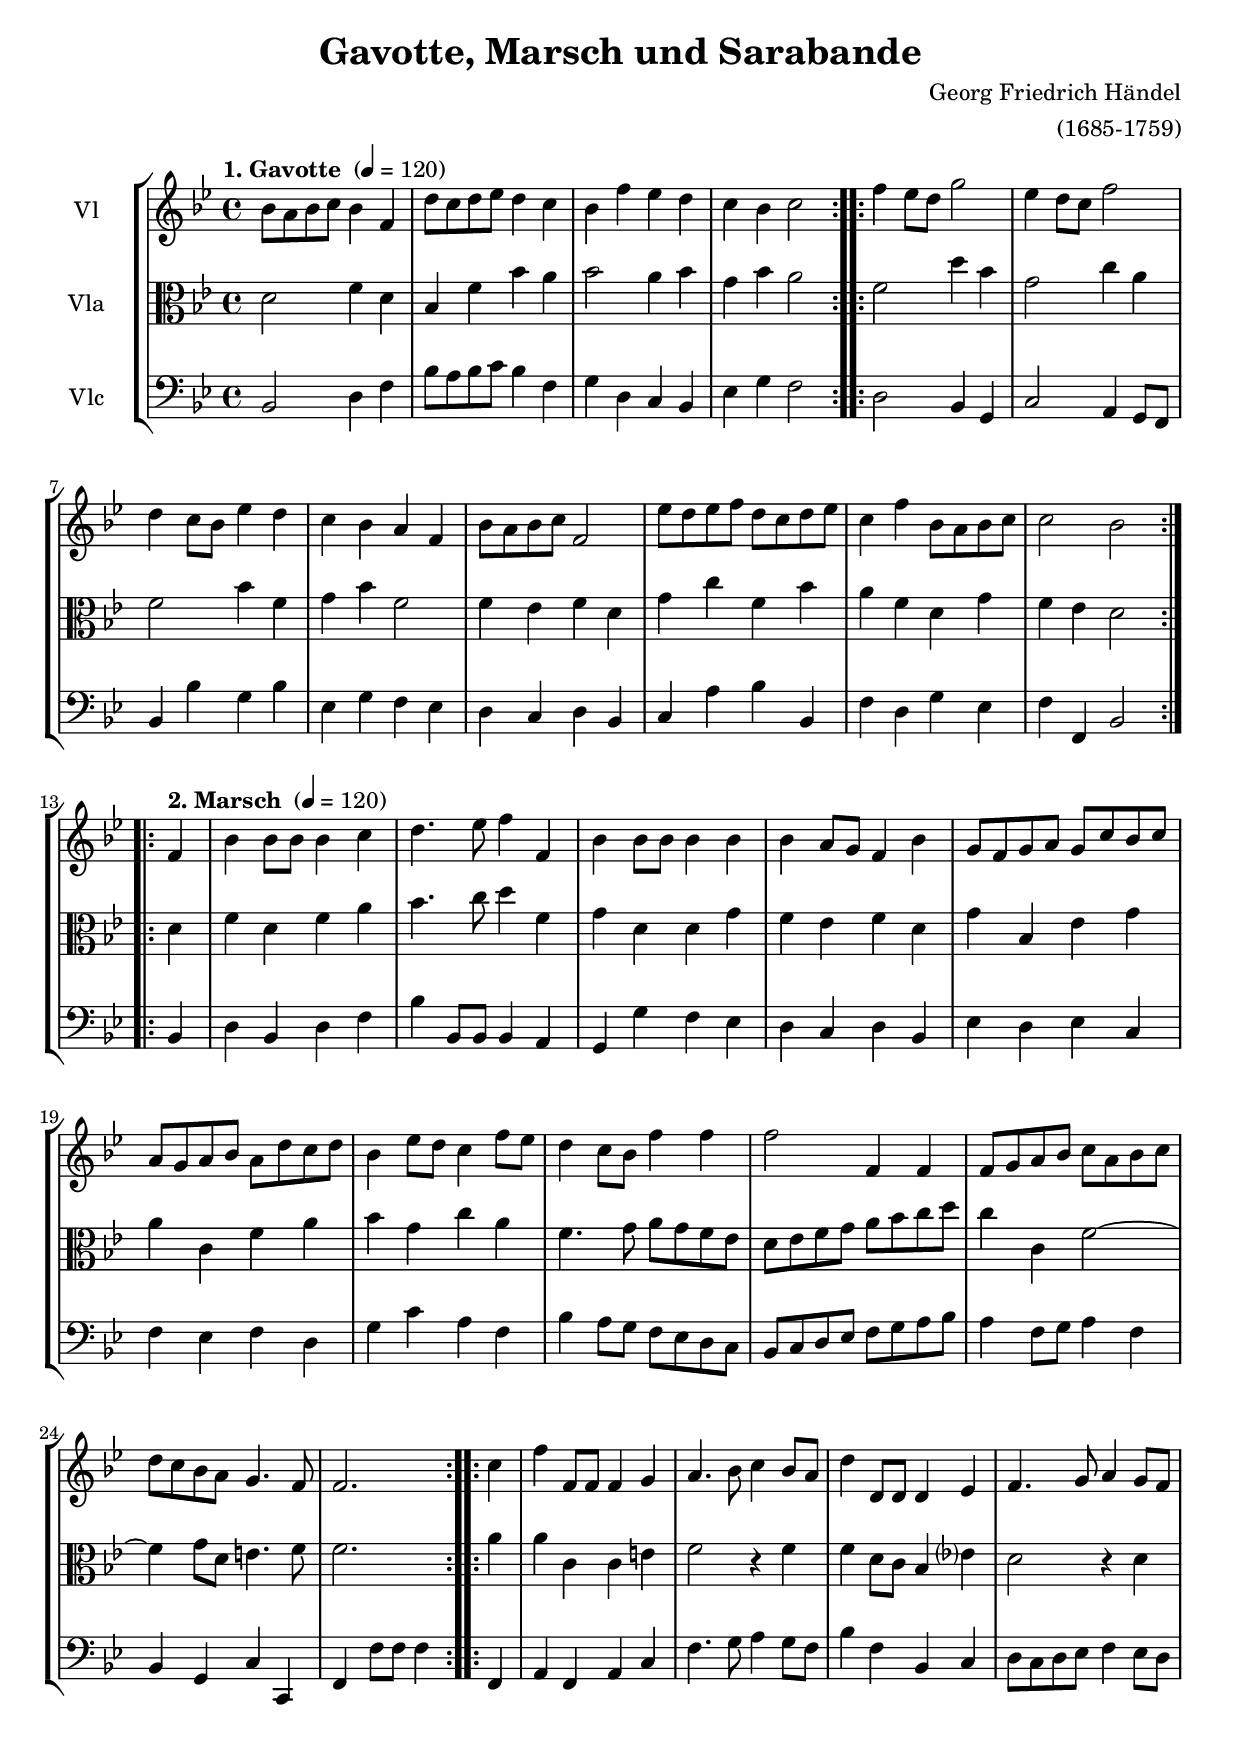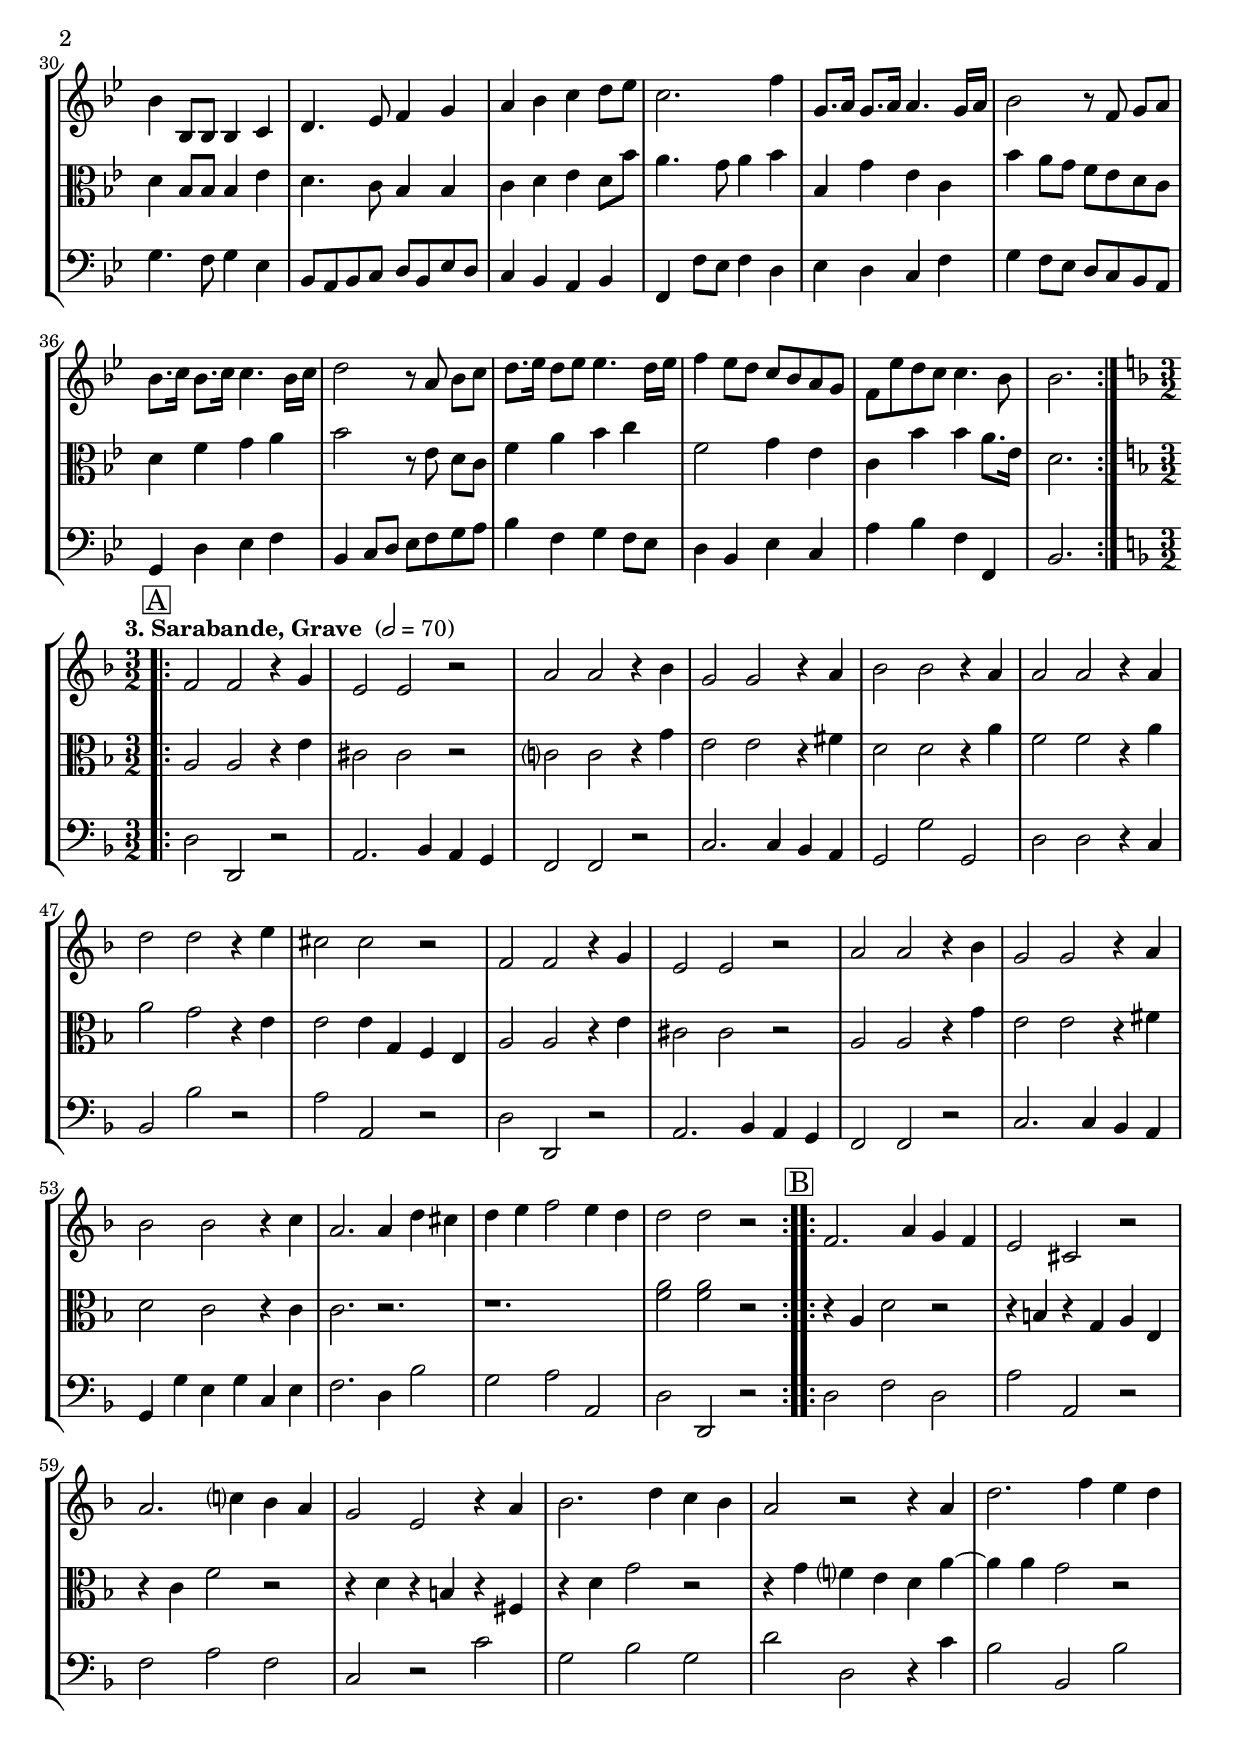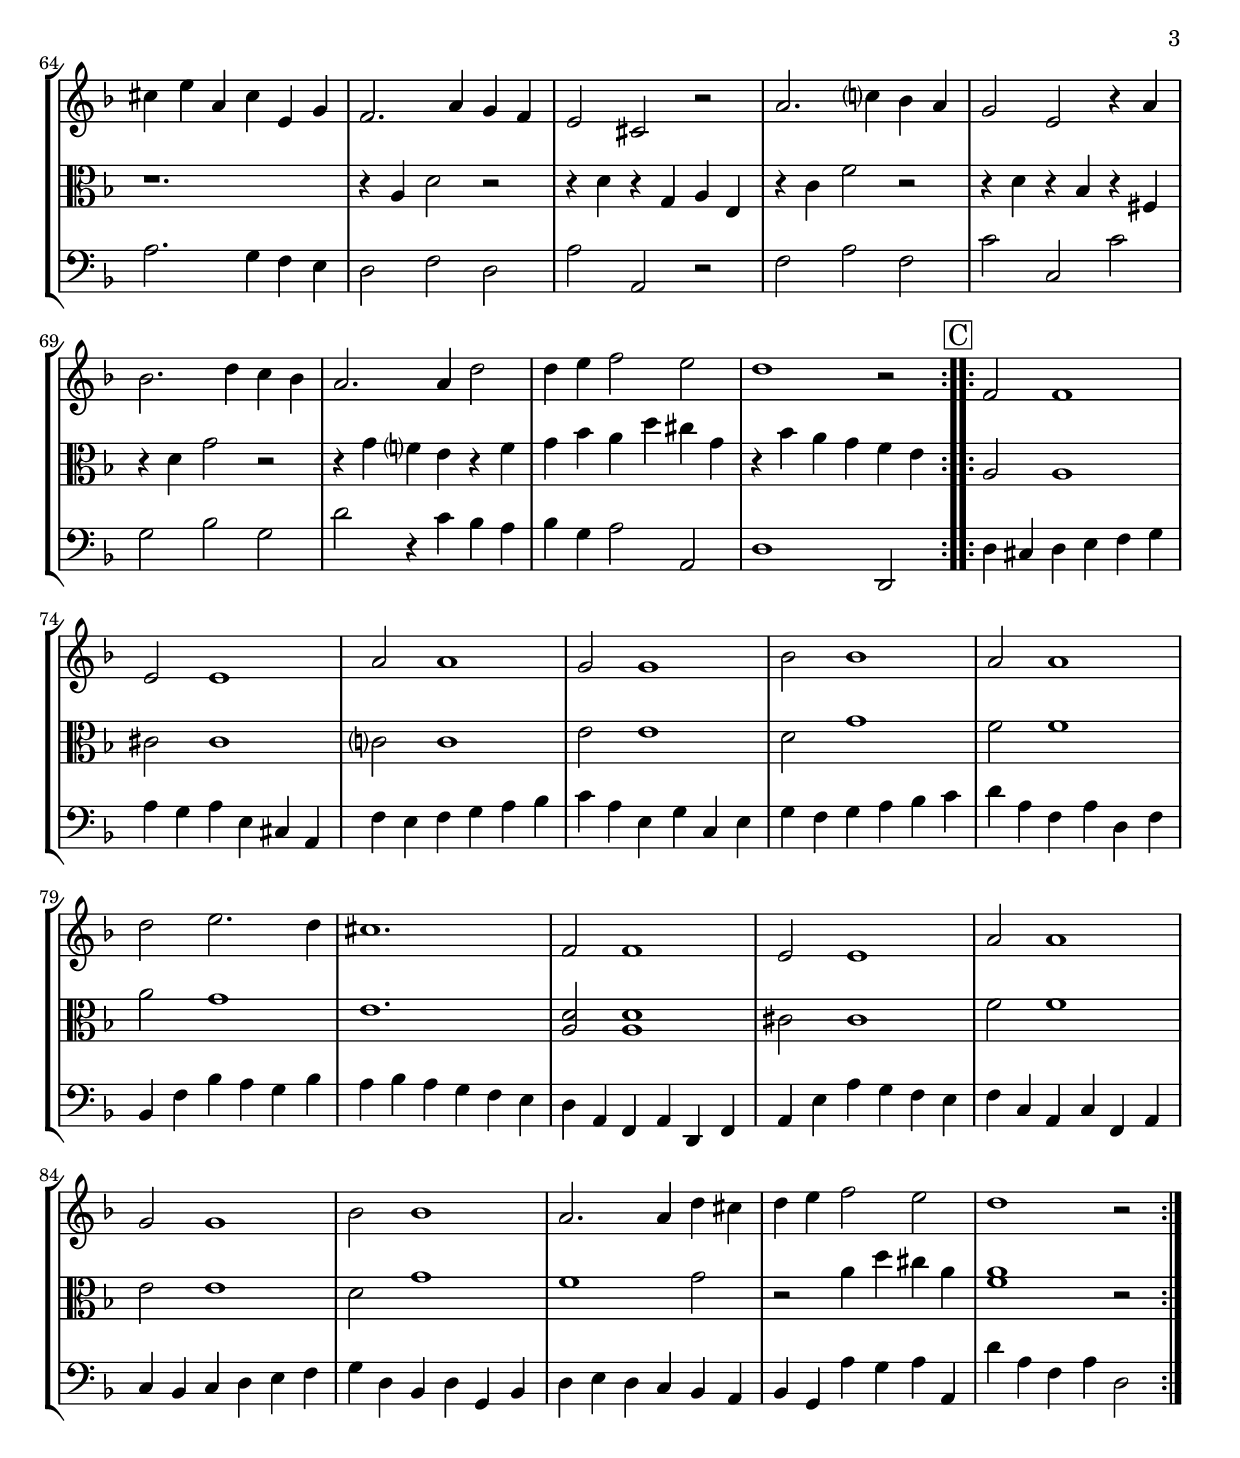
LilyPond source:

\version "2.14.2"
\include "deutsch.ly"

#(set-global-staff-size 20)

\header {
  title = "Gavotte, Marsch und Sarabande"
  composer = "Georg Friedrich Händel"
  arranger = "(1685-1759)"
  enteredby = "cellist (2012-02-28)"
}

voiceconsts = {
 \key b \major
 \time 4/4
% \numericTimeSignature
 \compressFullBarRests
}

%minstr = "harpsichord"
mihi = "clarinet"
%minstr = "accordion"
milo = "bassoon"

va = \relative c'' {
  \voiceconsts
  \clef "treble"

  \tempo "1. Gavotte " 4=120
  \repeat volta 2 {
    b8 a b c b4 f
    d'8 c d es d4 c
    b f' es d
    c b c2
  }
  \repeat volta 2 {
    f4 es8 d g2
    es4 d8 c f2

    d4 c8 b es4 d
    c b a f
    b8 a b c f,2
    es'8 d es f d c d es
    c4 f b,8 a b c
    c2 b
  }

  \break \tempo "2. Marsch " 4=120
  \repeat volta 2 {
    \partial 4 f4
    b4 b8 b b4 c
    d4. es8 f4 f,
    b b8 b b4 b
    b a8 g f4 b
    g8 f g a g c b c
    a g a b a d c d

    b4 es8 d c4 f8 es
    d4 c8 b f'4 f
    f2 f,4 f
    f8 g a b c a b c
    d c b a g4. f8
    f2.
  }
  \repeat volta 2 {
    \partial 4 c'4
    f f,8 f f4 g
    a4. b8 c4 b8 a
    d4 d,8 d d4 es
    f4. g8 a4 g8 f
    b4 b,8 b b4 c

    d4. es8 f4 g
    a b c d8 es
    c2. f4
    g,8. a16 g8. a16 a4. g16 a
    b2 r8 f g[ a]
    b8. c16 b8. c16 c4. b16 c

    d2 r8 a b[ c]
    d8. es16 d8 es es4. d16 es
    f4 es8 d c b a g
    f es' d c c4. b8
    b2.
  }

  \break \tempo "3. Sarabande, Grave " 2=70 \key d \minor \time 3/2

  \repeat volta 2 {
    \mark \markup \box "A"
    \partial 1. f2 f r4 g
    e2 e r
    a a r4 b
    g2 g r4 a
    b2 b r4 a

    a2 a r4 a
    d2 d r4 e
    cis2 cis r
    f, f r4 g
    e2 e r

    a a r4 b
    g2 g r4 a
    b2 b r4 c
    a2. a4 d cis
    d e f2 e4 d
    d2 d r
  }

  \repeat volta 2 {
    \mark \markup \box "B"
    f,2. a4 g f
    e2 cis r
    a'2. c?4 b a
    g2 e r4 a
    b2. d4 c b

    a2 r r4 a
    d2. f4 e d
    cis e a, cis e, g
    f2. a4 g f
    e2 cis r

    a'2. c?4 b a
    g2 e r4 a
    b2. d4 c b
    a2. a4 d2
    d4 e f2 e
    d1 r2
  }

  \repeat volta 2 {
    \mark \markup \box "C"
    f,2 f1
    e2 e1
    a2 a1
    g2 g1
    b2 b1

    a2 a1
    d2 e2. d4
    cis1.
    f,2 f1
    e2 e1

    a2 a1
    g2 g1
    b2 b1
    a2. a4 d cis
    d e f2 e
    d1 r2
  }
}

vb = \relative c' {
  \voiceconsts
  \clef "alto"

  \tempo "1. Gavotte " 4=120
  \repeat volta 2 {
    d2 f4 d
    b f' b a
    b2 a4 b
    g b a2
  }
  \repeat volta 2 {
    f d'4 b
    g2 c4 a

    f2 b4 f
    g b f2
    f4 es f d
    g c f, b
    a f d g
    f es d2 
  }

  \tempo "2. Marsch " 4=120
  \repeat volta 2 {
    \partial 4 d4
    f d f a
    b4. c8 d4 f,
    g d d g
    f es f d
    g b, es g
    a c, f a

    b g c a
    f4. g8 a g f es
    d es f g a b c d
    c4 c, f2~
    f4 g8 d e4. f8

    f2.
  }

  \repeat volta 2 {
    \partial 4 a4
    a c, c e
    f2 r4 f
    f d8 c b4 es?
    d2 r4 d
    d b8 b b4 es

    d4. c8 b4 b
    c d es d8 b'
    a4. g8 a4 b
    b, g' es c
    b' a8 g f es d c
    d4 f g a

    b2 r8 es, d[ c]
    f4 a b c
    f,2 g4 es
    c b' b a8. es16
    d2.
  }

  \break \tempo "3. Sarabande, Grave " 2=70 \key d \minor \time 3/2
  \repeat volta 2 {
    \mark \markup \box "A"
    a2 a r4 e'
    cis2 cis r
    c? c r4 g'
    e2 e r4 fis
    d2 d r4 a'

    f2 f r4 a
    a2 g r4 e
    e2 e4 g, f e
    a2 a r4 e'
    cis2 cis r

    a a r4 g'
    e2 e r4 fis
    d2 c r4 c
    c2. r
    r1.
    <f a>2 <f a> r
  }

  \repeat volta 2 {
    \mark \markup \box "B"
    r4 a, d2 r
    r4 h r g a e
    r c' f2 r
    r4 d r h r fis
    r d' g2 r

    r4 g f? e d a'~
    a a g2 r
    r1.
    r4 a, d2 r
    r4 d r g, a e

    r c' f2 r
    r4 d r b r fis
    r d' g2 r
    r4 g f? e r f
    g b a d cis g
    r b a g f e
  }

  \repeat volta 2 {
    \mark \markup \box "C"
    a,2 a1
    cis2 cis1
    c?2 c1
    e2 e1
    d2 g1

    f2 f1
    a2 g1
    e1.
    <a, d>2 <a d>1
    cis2 cis1

    f2 f1
    e2 e1
    d2 g1
    f1 g2
    r a4 d cis a
    <f a>1 r2
  }
}

vc = \relative c {
  \voiceconsts
  \clef "bass"

  \tempo "1. Gavotte " 4=120
  \repeat volta 2 {
    b2 d4 f
    b8 a b c b4 f
    g d c b
    es g f2
  }
  \repeat volta 2 {
    d2 b4 g
    c2 a4 g8 f

    b4 b' g b
    es, g f es
    d c d b
    c a' b b,
    f' d g es
    f f, b2
  }

  \tempo "2. Marsch " 4=120
  \repeat volta 2 {
    \partial 4 b4
    d b d f
    b b,8 b b4 a
    g g' f es
    d c d b
    es d es c
    f es f d

    g c a f
    b a8 g f es d c
    b c d es f g a b
    a4 f8 g a4 f
    b, g c c,
    f f'8 f f4
  }

  \repeat volta 2 {
    \partial 4 f,4
    a f a c
    f4. g8 a4 g8 f
    b4 f b, c
    d8 c d es f4 es8 d
    g4. f8 g4 es

    b8 a b c d b es d
    c4 b a b
    f f'8 es f4 d
    es d c f
    g f8 es d c b a
    g4 d' es f

    b, c8 d es f g a
    b4 f g f8 es
    d4 b es c
    a' b f f,
    b2.
  }

  \break \tempo "3. Sarabande, Grave " 2=70 \key d \minor \time 3/2
  \repeat volta 2 {
    \mark \markup \box "A"
    d2 d, r
    a'2. b4 a g
    f2 f r
    c'2. c4 b a
    g2 g' g,

    d' d r4 c
    b2 b' r
    a a, r
    d d, r
    a'2. b4 a g

    f2 f r
    c'2. c4 b a
    g g' e g c, e
    f2. d4 b'2
    g a a,
    d d, r
  }

  \repeat volta 2 {
    \mark \markup \box "B"
    d' f d
    a' a, r
    f' a f
    c r c'
    g b g

    d' d, r4 c'
    b2 b, b'
    a2. g4 f e
    d2 f d
    a' a, r

    f' a f
    c' c, c'
    g b g
    d' r4 c b a
    b g a2 a,
    d1 d,2
  }

  \repeat volta 2 {
    \mark \markup \box "C"
    d'4 cis d e f g
    a g a e cis a
    f' e f g a b
    c a e g c, e
    g f g a b c

    d a f a d, f
    b, f' b a g b
    a b a g f e
    d a f a d, f
    a e' a g f e

    f c a c f, a
    c b c d e f
    g d b d g, b
    d e d c b a
    b g a' g a a,
    d' a f a d,2
  }
}


music = \new StaffGroup <<
      \new Staff {
	\set Staff.midiInstrument = \mihi
	\set Staff.instrumentName = #"Vl"
	\transpose b b { \va }
      }

      \new Staff {
	\set Staff.midiInstrument = \mihi
	\set Staff.instrumentName = #"Vla"
	\transpose b b { \vb }
      }

      \new Staff {
	\set Staff.midiInstrument = \milo
	\set Staff.instrumentName = #"Vlc"
	\transpose b b { \vc }
      }
>>

\book {
  \score {
    \music
    \layout {}
  }

  \score {
    \unfoldRepeats \music

    \midi {
      \context {
        \Score
      }
    }
  }
}
